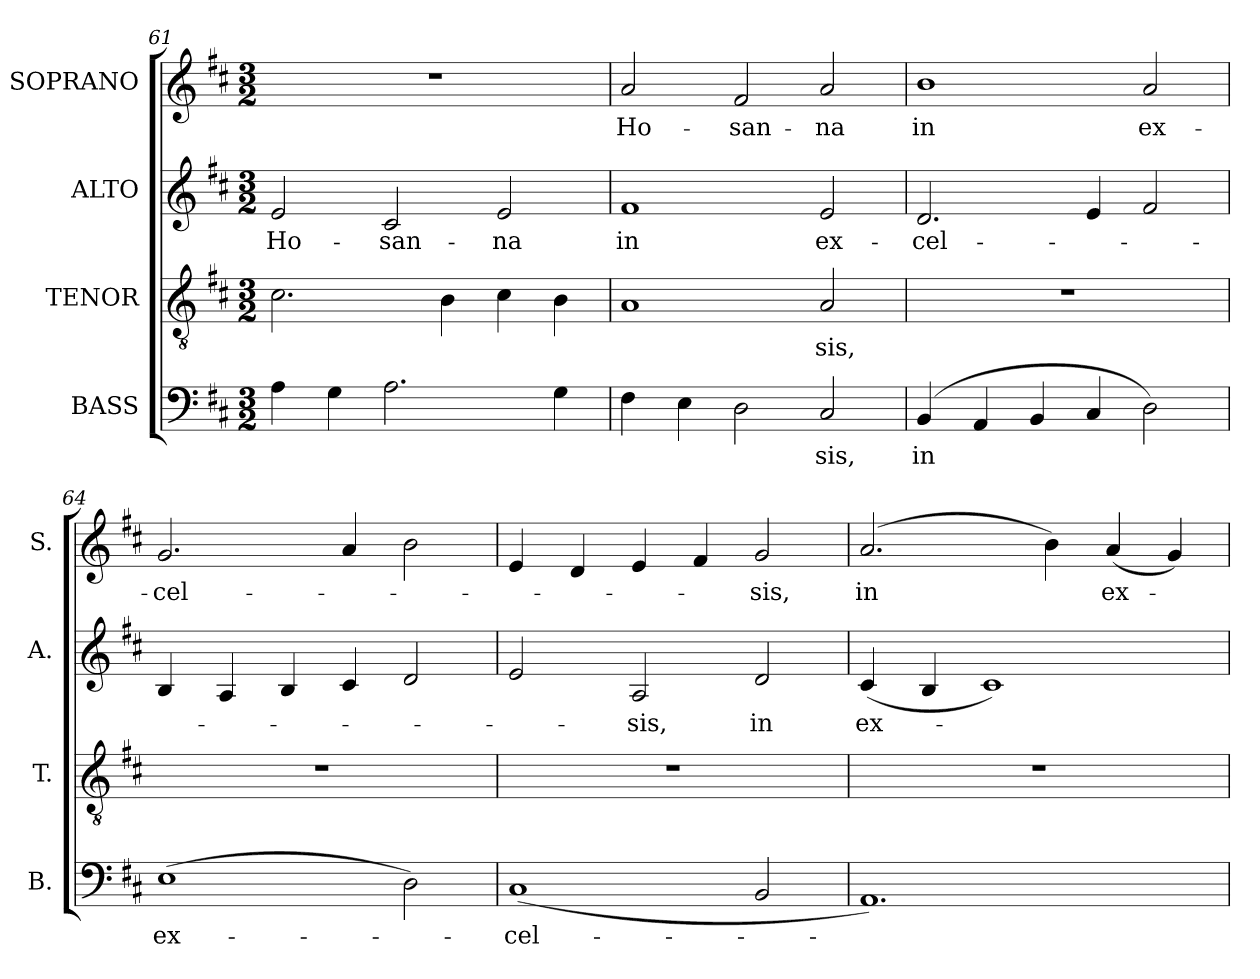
**kern	**text	**kern	**text	**kern	**text	**kern	**text
*part4	*part4	*part3	*part3	*part2	*part2	*part1	*part1
*staff4	*staff4	*staff3	*staff3	*staff2	*staff2	*staff1	*staff1
*I"BASS	*	*I"TENOR	*	*I"ALTO	*	*I"SOPRANO	*
*I'B.	*	*I'T.	*	*I'A.	*	*I'S.	*
!!LO:PB:g=z
*clefF4	*	*clefGv2	*	*clefG2	*	*clefG2	*
*	*	*ITrd7c12	*	*	*	*	*
*k[f#c#]	*	*k[f#c#]	*	*k[f#c#]	*	*k[f#c#]	*
*D:	*	*D:	*	*D:	*	*D:	*
*M3/2	*	*M3/2	*	*M3/2	*	*M3/2	*
=61	=61	=61	=61	=61	=61	=61	=61
!	!	!	!	!	!LO:LY:b:color=#000000	!LO:N:vis=1	!
4Ai\	.	2.C#i\	.	2ei/	Ho-	1.r	.
4Gi\	.	.	.	.	.	.	.
!	!	!	!	!	!LO:LY:b:color=#000000	!	!
2.Ai\	.	.	.	2c#i/	-san-	.	.
.	.	4BBi\	.	.	.	.	.
!	!	!	!	!	!LO:LY:b:color=#000000	!	!
.	.	4C#i\	.	2ei/	-na	.	.
4Gi\	.	4BBi\	.	.	.	.	.
=62	=62	=62	=62	=62	=62	=62	=62
!	!	!	!	!	!LO:LY:b:color=#000000	!	!
!	!	!	!	!	!	!	!LO:LY:b:color=#000000
4F#i\	.	1AAi	.	1f#i	in	2ai/	Ho-
4Ei\	.	.	.	.	.	.	.
!	!	!	!	!	!	!	!LO:LY:b:color=#000000
2Di\	.	.	.	.	.	2f#i/	-san-
!	!LO:LY:b:color=#000000	!	!	!	!	!	!
!	!	!	!LO:LY:b:color=#000000	!	!	!	!
!	!	!	!	!	!LO:LY:b:color=#000000	!	!
!	!	!	!	!	!	!	!LO:LY:b:color=#000000
2C#i/	-sis,	2AAi/	-sis,	2ei/	ex-	2ai/	-na
=63	=63	=63	=63	=63	=63	=63	=63
!	!LO:LY:b:color=#000000	!LO:N:vis=1	!	!	!	!	!
!	!	!	!	!	!LO:LY:b:color=#000000	!	!
!	!	!	!	!	!	!	!LO:LY:b:color=#000000
(4BBi/	in	1.r	.	2.di/	-cel-	1bi	in
4AAi/	.	.	.	.	.	.	.
4BBi/	.	.	.	.	.	.	.
4C#i/	.	.	.	4ei/	.	.	.
!	!	!	!	!	!	!	!LO:LY:b:color=#000000
2Di\)	.	.	.	2f#i/	.	2ai/	ex-
=64	=64	=64	=64	=64	=64	=64	=64
!	!LO:LY:b:color=#000000	!LO:N:vis=1	!	!	!	!	!
!	!	!	!	!	!	!	!LO:LY:b:color=#000000
(1Ei	ex-	1.r	.	4Bi/	.	2.gi/	-cel-
.	.	.	.	4Ai/	.	.	.
.	.	.	.	4Bi/	.	.	.
.	.	.	.	4c#i/	.	4ai/	.
2Di\)	.	.	.	2di/	.	2bi\	.
=65	=65	=65	=65	=65	=65	=65	=65
!	!LO:LY:b:color=#000000	!LO:N:vis=1	!	!	!	!	!
(1C#i	-cel-	1.r	.	2ei/	.	4ei/	.
.	.	.	.	.	.	4di/	.
!	!	!	!	!	!LO:LY:b:color=#000000	!	!
.	.	.	.	2Ai/	-sis,	4ei/	.
.	.	.	.	.	.	4f#i/	.
!	!	!	!	!	!LO:LY:b:color=#000000	!	!
!	!	!	!	!	!	!	!LO:LY:b:color=#000000
2BBi/	.	.	.	2di/	in	2gi/	-sis,
=66	=66	=66	=66	=66	=66	=66	=66
!	!	!LO:N:vis=1	!	!	!	!	!
!	!	!	!	!	!LO:LY:b:color=#000000	!	!
!	!	!	!	!	!	!	!LO:LY:b:color=#000000
1.AAi)	.	1.r	.	(4c#i/	ex-	(2.ai/	in
.	.	.	.	4Bi/	.	.	.
.	.	.	.	1c#i)	.	.	.
.	.	.	.	.	.	4bi\)	.
!	!	!	!	!	!	!	!LO:LY:b:color=#000000
.	.	.	.	.	.	(4ai/	ex-
.	.	.	.	.	.	4gi/)	.
=	=	=	=	=	=	=	=
*-	*-	*-	*-	*-	*-	*-	*-
